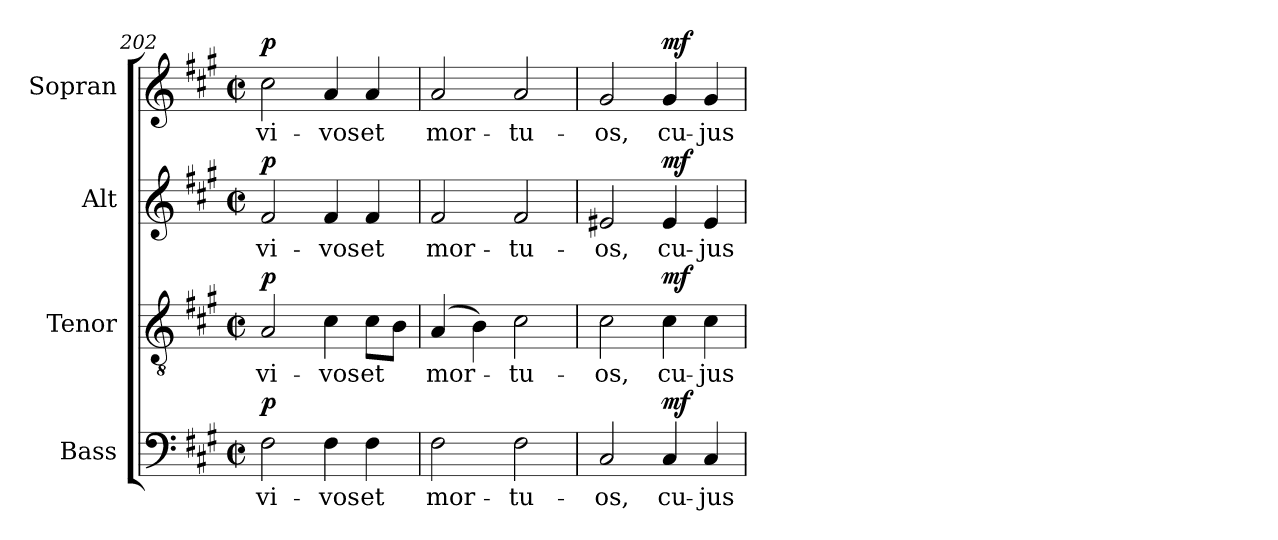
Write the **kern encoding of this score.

**kern	**text	**dynam	**kern	**text	**dynam	**kern	**text	**dynam	**kern	**text	**dynam
*part4	*part4	*part4	*part3	*part3	*part3	*part2	*part2	*part2	*part1	*part1	*part1
*staff4	*staff4	*staff4	*staff3	*staff3	*staff3	*staff2	*staff2	*staff2	*staff1	*staff1	*staff1
*I"Bass	*	*	*I"Tenor	*	*	*I"Alt	*	*	*I"Sopran	*	*
*I'B.	*	*	*I'T.	*	*	*I'A.	*	*	*I'S.	*	*
*clefF4	*	*	*clefGv2	*	*	*clefG2	*	*	*clefG2	*	*
*k[f#c#g#]	*	*	*k[f#c#g#]	*	*	*k[f#c#g#]	*	*	*k[f#c#g#]	*	*
*A:	*	*	*A:	*	*	*A:	*	*	*A:	*	*
*M2/2	*	*	*M2/2	*	*	*M2/2	*	*	*M2/2	*	*
*met(c|)	*	*	*met(c|)	*	*	*met(c|)	*	*	*met(c|)	*	*
=202	=202	=202	=202	=202	=202	=202	=202	=202	=202	=202	=202
!	!LO:LY:b	!LO:DY:a	!	!LO:LY:b	!LO:DY:a	!	!LO:LY:b	!LO:DY:a	!	!LO:LY:b	!LO:DY:a
2F#\	vi-	p	2A/	vi-	p	2f#/	vi-	p	2cc#\	vi-	p
!	!LO:LY:b	!	!	!LO:LY:b	!	!	!LO:LY:b	!	!	!LO:LY:b	!
4F#\	-vos	.	4c#\	-vos	.	4f#/	-vos	.	4a/	-vos	.
!	!LO:LY:b	!	!	!LO:LY:b	!	!	!LO:LY:b	!	!	!LO:LY:b	!
4F#\	et	.	8c#\L	et	.	4f#/	et	.	4a/	et	.
.	.	.	8B\J	.	.	.	.	.	.	.	.
=203	=203	=203	=203	=203	=203	=203	=203	=203	=203	=203	=203
!	!LO:LY:b	!	!	!LO:LY:b	!	!	!LO:LY:b	!	!	!LO:LY:b	!
2F#\	mor-	.	(4A/	mor-	.	2f#/	mor-	.	2a/	mor-	.
.	.	.	4B\)	.	.	.	.	.	.	.	.
!	!LO:LY:b	!	!	!LO:LY:b	!	!	!LO:LY:b	!	!	!LO:LY:b	!
2F#\	-tu-	.	2c#\	-tu-	.	2f#/	-tu-	.	2a/	-tu-	.
=204	=204	=204	=204	=204	=204	=204	=204	=204	=204	=204	=204
!	!LO:LY:b	!	!	!LO:LY:b	!	!	!LO:LY:b	!	!	!LO:LY:b	!
2C#/	-os,	.	2c#\	-os,	.	2e#X/	-os,	.	2g#/	-os,	.
!	!LO:LY:b	!LO:DY:a	!	!LO:LY:b	!LO:DY:a	!	!LO:LY:b	!LO:DY:a	!	!LO:LY:b	!LO:DY:a
4C#/	cu-	mf	4c#\	cu-	mf	4e#/	cu-	mf	4g#/	cu-	mf
!	!LO:LY:b	!	!	!LO:LY:b	!	!	!LO:LY:b	!	!	!LO:LY:b	!
4C#/	-jus	.	4c#\	-jus	.	4e#/	-jus	.	4g#/	-jus	.
=	=	=	=	=	=	=	=	=	=	=	=
*-	*-	*-	*-	*-	*-	*-	*-	*-	*-	*-	*-
